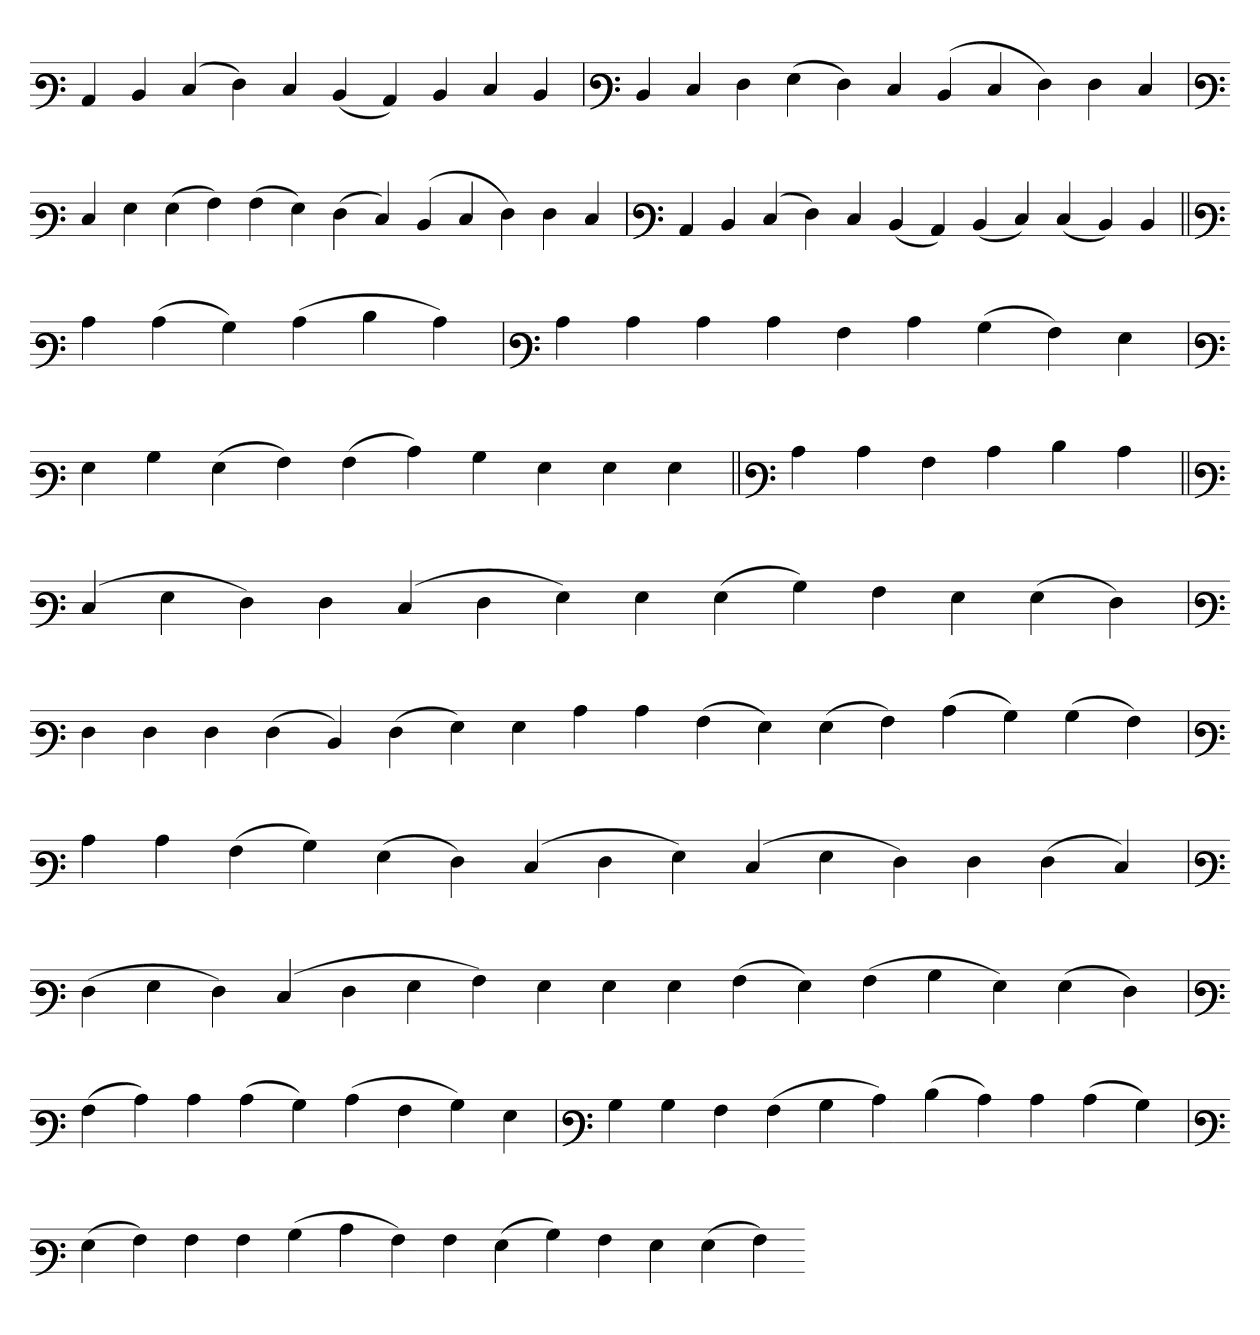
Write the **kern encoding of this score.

**kern
*part1
*staff1
*clefF3
=
4C
4D
(4E
4F)
4E
(4D
4C)
4D
4E
4D
=`
*clefF3
4D
4E
4F
(4G
4F)
4E
(4D
4E
4F)
4F
4E
='
*clefF3
4E
4G
(4G
4A)
(4A
4G)
(4F
4E)
(4D
4E
4F)
4F
4E
=`
*clefF3
4C
4D
(4E
4F)
4E
(4D
4C)
(4D
4E)
(4E
4D)
4D
=||
*clefF3
4c
(4c
4B)
(4c
4d
4c)
=`
*clefF3
4c
4c
4c
4c
4A
4c
(4B
4A)
4G
='
*clefF3
4G
4B
(4G
4A)
(4A
4c)
4B
4G
4G
4G
=||
*clefF3
4c
4c
4A
4c
4d
4c
=||
*clefF3
(4E
4G
4F)
4F
(4E
4F
4G)
4G
(4G
4B)
4A
4G
(4G
4F)
='
*clefF3
4F
4F
4F
(4F
4D)
(4F
4G)
4G
4c
4c
(4A
4G)
(4G
4A)
(4c
4B)
(4B
4A)
=`
*clefF3
4c
4c
(4A
4B)
(4G
4F)
(4E
4F
4G)
(4E
4G
4F)
4F
(4F
4E)
=
*clefF3
(4F
4G
4F)
(4E
4F
4G
4A)
4G
4G
4G
(4A
4G)
(4A
4B
4G)
(4G
4F)
=`
*clefF3
(4A
4c)
4c
(4c
4B)
(4c
4A
4B)
4G
=`
*clefF3
4B
4B
4A
(4A
4B
4c)
(4d
4c)
4c
(4c
4B)
=
*clefF3
(4G
4A)
4A
4A
(4B
4c
4A)
4A
(4G
4B)
4A
4G
(4G
4A)
=-
*-
